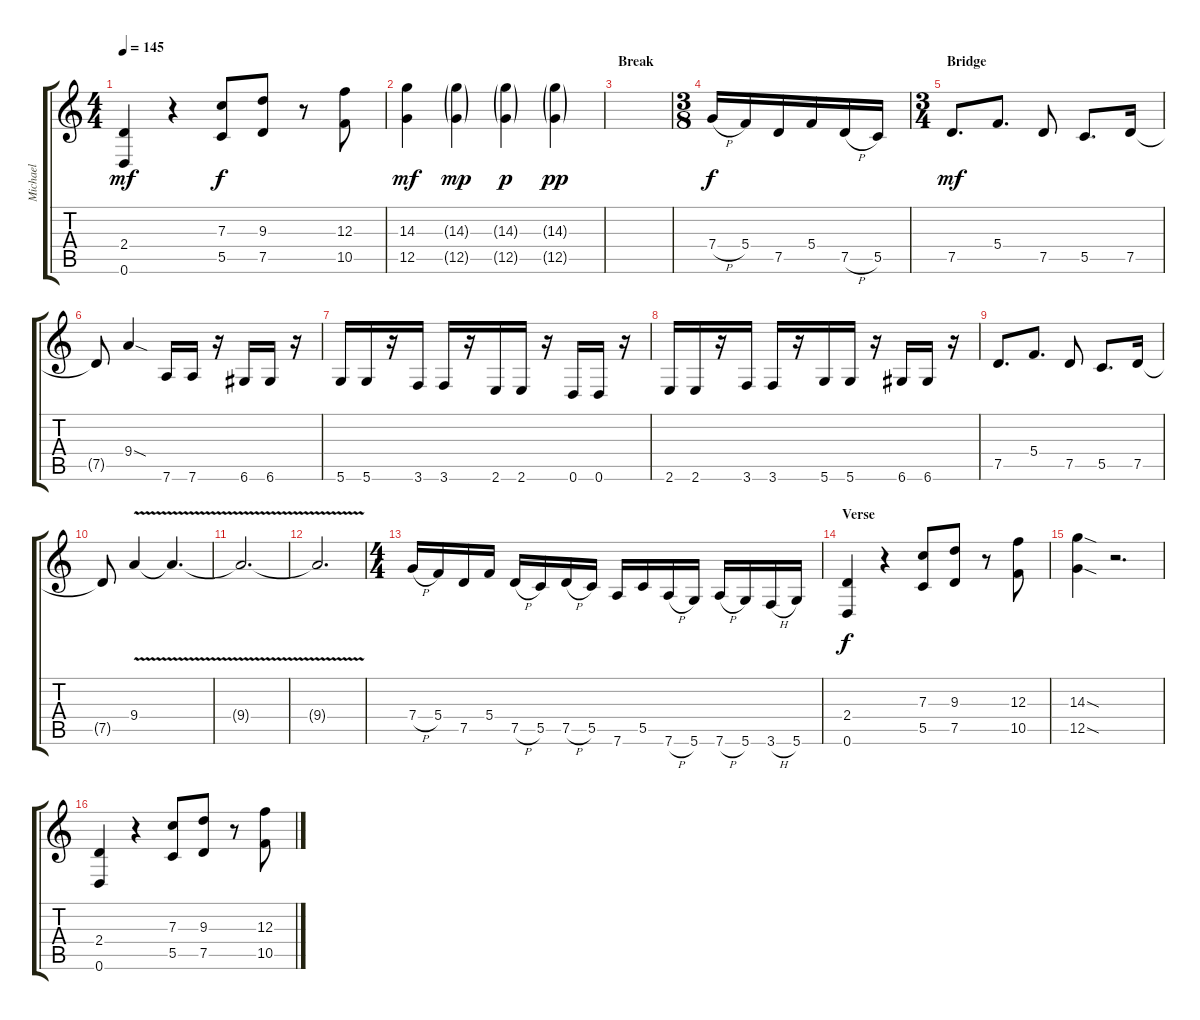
\track ("Michael" "Michael") {instrument distortionguitar}
\staff {score tabs}
\tuning (D4 A3 F3 C3 G2 D2) {hide}
\ts (4 4)
\tempo 145
\clef g2
\ks c
(2.4 0.6).4{dy mf} r.4 (7.3 5.5).8{dy f} (9.3 7.5).8 r.8 (12.3 10.5).8 |
(14.3 12.5).4{dy mf} (14.3{g} 12.5{g}).4{dy mp} (14.3{g} 12.5{g}).4{dy p} (14.3{g} 12.5{g}).4{dy pp} |
\section ("" "Break")
|
\ts (3 8)
7.4{h}.16{dy f} 5.4.16 7.5.16 5.4.16 7.5{h}.16 5.5.16 |
\ts (3 4)
\section ("" "Bridge")
7.5.8{d dy mf} 5.4.8{d} 7.5.8 5.5.8{d} 7.5.16 |
7.5{t}.8 9.4{sod}.4 7.6.16 7.6.16 r.16 6.6.16 6.6.16 r.16 |
5.6.16 5.6.16 r.16 3.6.16 3.6.16 r.16 2.6.16 2.6.16 r.16 0.6.16 0.6.16 r.16 |
2.6.16 2.6.16 r.16 3.6.16 3.6.16 r.16 5.6.16 5.6.16 r.16 6.6.16 6.6.16 r.16 |
7.5.8{d} 5.4.8{d} 7.5.8 5.5.8{d} 7.5.16 |
7.5{t}.8 9.4{v}.4 9.4{v t}.4{d} |
9.4{v t}.2{d} |
9.4{v t}.2{d} |
\ts (4 4)
7.4{h}.16 5.4.16 7.5.16 5.4.16 7.5{h}.16 5.5.16 7.5{h}.16 5.5.16 7.6.16 5.5.16 7.6{h}.16 5.6.16 7.6{h}.16 5.6.16 3.6{h}.16 5.6.16 |
\section ("" "Verse")
(2.4 0.6).4{dy f} r.4 (7.3 5.5).8 (9.3 7.5).8 r.8 (12.3 10.5).8 |
(14.3{sod} 12.5{sod}).4 r.2{d} |
(2.4 0.6).4 r.4 (7.3 5.5).8 (9.3 7.5).8 r.8 (12.3 10.5).8
